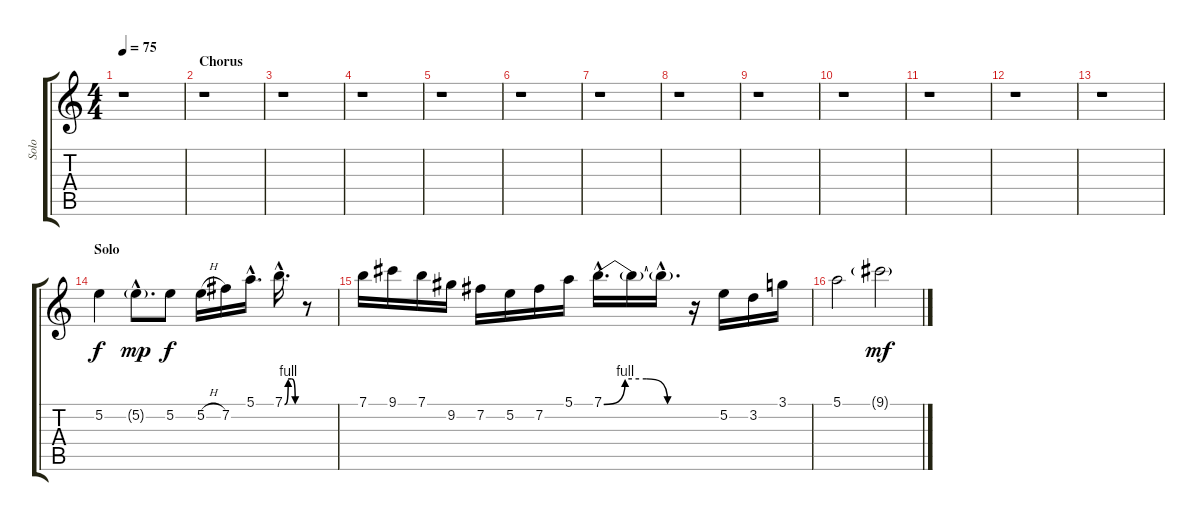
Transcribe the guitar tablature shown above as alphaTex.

\track ("Solo" "Solo") {instrument overdrivenguitar}
\staff {score tabs}
\tuning (E4 B3 G3 D3 A2 E2) {hide}
\ts (4 4)
\tempo 75
\clef g2
\ks c
r.1{dy f} |
\section ("" "Chorus")
r.1 |
r.1 |
r.1 |
r.1 |
r.1 |
r.1 |
r.1 |
r.1 |
r.1 |
r.1 |
r.1 |
r.1 |
\section ("" "Solo")
5.2.4 5.2{g hac}.8{d dy mp} 5.2.8{dy f} 5.2{h}.16 7.2.16 5.1{hac}.16{d} 7.1{be (custom 0 0 15 4 30 4 45 0 60 0) hac}.16{d} r.8 |
7.1.16 9.1.16 7.1.16 9.2.16 7.2.16 5.2.16 7.2.16 5.1.16 7.1{be (custom 0 0 15 4 30 4 45 0 60 0) hac}.16{d} 7.1{t}.16 7.1{hac t}.16{d} r.16 5.2.16 3.2.16 3.1.16 |
5.1.2 9.1{g}.2{dy mf}
